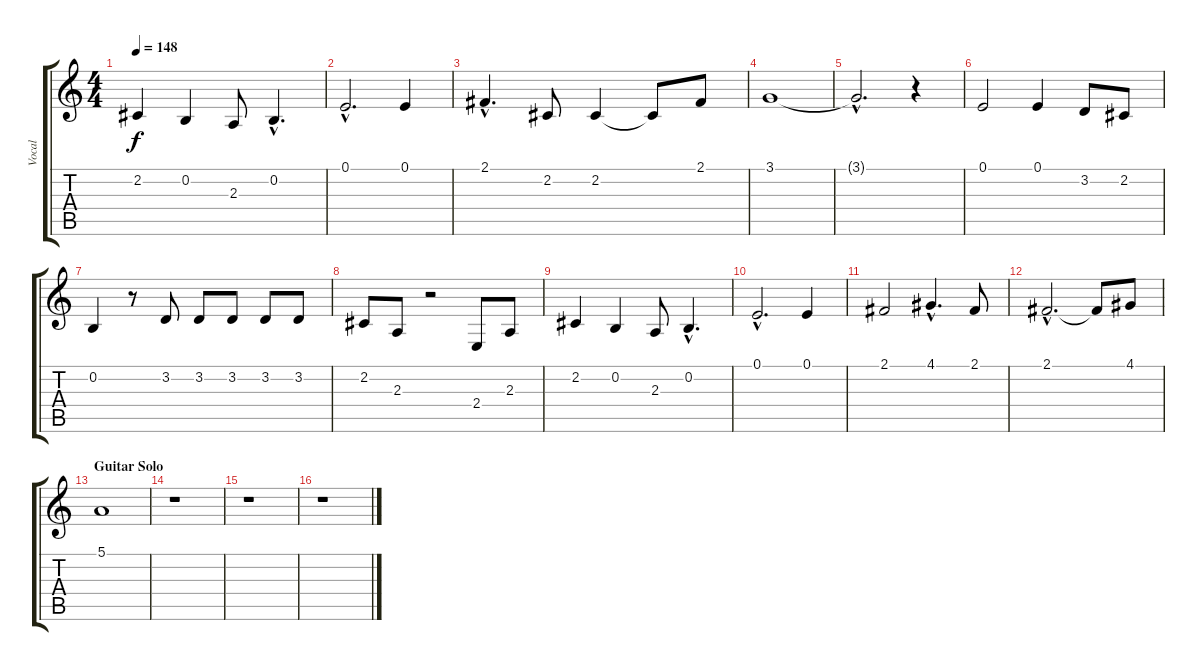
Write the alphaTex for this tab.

\track ("Vocal" "Vocal") {instrument altosax}
\staff {score tabs}
\tuning (E4 B3 G3 D3 A2 E2) {hide}
\ts (4 4)
\tempo 148
\clef g2
\ks c
2.2.4{dy f} 0.2.4 2.3.8 0.2{hac}.4{d} |
0.1{hac}.2{d} 0.1.4 |
2.1{hac}.4{d} 2.2.8 2.2.4 2.2{t}.8 2.1.8 |
3.1.1 |
3.1{hac t}.2{d} r.4 |
0.1.2 0.1.4 3.2.8 2.2.8 |
0.2.4 r.8 3.2.8 3.2.8 3.2.8 3.2.8 3.2.8 |
2.2.8 2.3.8 r.2 2.4.8 2.3.8 |
2.2.4 0.2.4 2.3.8 0.2{hac}.4{d} |
0.1{hac}.2{d} 0.1.4 |
2.1.2 4.1{hac}.4{d} 2.1.8 |
2.1{hac}.2{d} 2.1{t}.8 4.1.8 |
\section ("" "Guitar Solo")
5.1.1 |
r.1 |
r.1 |
r.1
